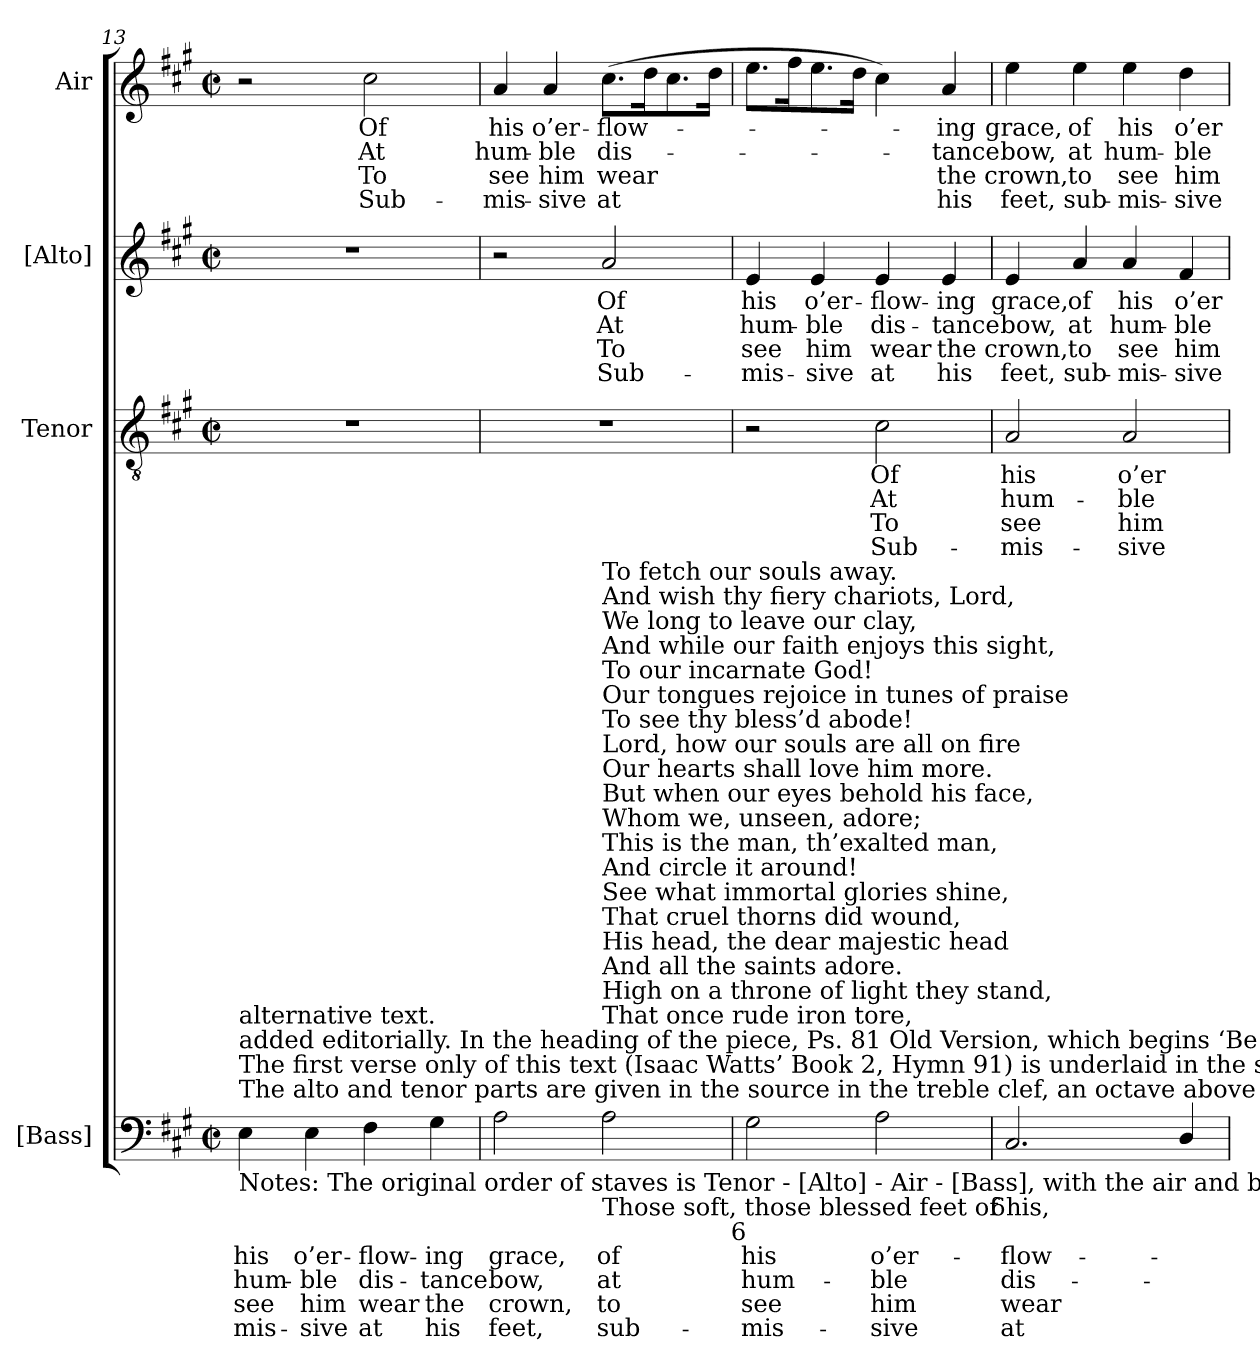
**kern	**text	**text	**text	**text	**kern	**text	**text	**text	**text	**kern	**text	**text	**text	**text	**kern	**text	**text	**text	**text
*part4	*part4	*part4	*part4	*part4	*part3	*part3	*part3	*part3	*part3	*part2	*part2	*part2	*part2	*part2	*part1	*part1	*part1	*part1	*part1
*staff4	*staff4	*staff4	*staff4	*staff4	*staff3	*staff3	*staff3	*staff3	*staff3	*staff2	*staff2	*staff2	*staff2	*staff2	*staff1	*staff1	*staff1	*staff1	*staff1
*I"[Bass]	*	*	*	*	*I"Tenor	*	*	*	*	*I"[Alto]	*	*	*	*	*I"Air	*	*	*	*
*I'B.	*	*	*	*	*I'T.	*	*	*	*	*I'A.	*	*	*	*	*	*	*	*	*
!!LO:PB:g=z
*clefF4	*	*	*	*	*clefGv2	*	*	*	*	*clefG2	*	*	*	*	*clefG2	*	*	*	*
*	*	*	*	*	*ITrd7c12	*	*	*	*	*	*	*	*	*	*	*	*	*	*
*k[f#c#g#]	*	*	*	*	*k[f#c#g#]	*	*	*	*	*k[f#c#g#]	*	*	*	*	*k[f#c#g#]	*	*	*	*
*A:	*	*	*	*	*A:	*	*	*	*	*A:	*	*	*	*	*A:	*	*	*	*
*M2/2	*	*	*	*	*M2/2	*	*	*	*	*M2/2	*	*	*	*	*M2/2	*	*	*	*
*met(c|)	*	*	*	*	*met(c|)	*	*	*	*	*met(c|)	*	*	*	*	*met(c|)	*	*	*	*
=13	=13	=13	=13	=13	=13	=13	=13	=13	=13	=13	=13	=13	=13	=13	=13	=13	=13	=13	=13
!LO:TX:b:t=Notes&colon; The original order of staves is Tenor - [Alto] - Air - [Bass], with the air and bass bracketed together.	!	!	!	!	!	!	!	!	!	!	!	!	!	!	!	!	!	!	!
!LO:TX:t=The alto and tenor parts are given in the source in the treble clef, an octave above sounding pitch.	!	!	!	!	!	!	!	!	!	!	!	!	!	!	!	!	!	!	!
!LO:TX:t=The first verse only of this text (Isaac Watts’ Book 2, Hymn 91) is underlaid in the source&colon; subsequent verses have been	!	!	!	!	!	!	!	!	!	!	!	!	!	!	!	!	!	!	!
!LO:TX:t=added editorially. In the heading of the piece, Ps. 81 Old Version, which begins ‘Be light and glad, in God rejoice’, as an	!	!	!	!	!	!	!	!	!	!	!	!	!	!	!	!	!	!	!
!LO:TX:t=alternative text.	!	!	!	!	!	!	!	!	!	!	!	!	!	!	!	!	!	!	!
!	!LO:LY:b:color=#000000	!LO:LY:b:color=#000000	!LO:LY:b:color=#000000	!LO:LY:b:color=#000000	!	!	!	!	!	!	!	!	!	!	!	!	!	!	!
4Ei\	his	hum-	-see	mis-	1r	.	.	.	.	1r	.	.	.	.	2r	.	.	.	.
!	!LO:LY:b:color=#000000	!LO:LY:b:color=#000000	!LO:LY:b:color=#000000	!LO:LY:b:color=#000000	!	!	!	!	!	!	!	!	!	!	!	!	!	!	!
4Ei\	o’er-	-ble	-him	sive	.	.	.	.	.	.	.	.	.	.	.	.	.	.	.
!	!LO:LY:b:color=#000000	!LO:LY:b:color=#000000	!LO:LY:b:color=#000000	!LO:LY:b:color=#000000	!	!	!	!	!	!	!	!	!	!	!	!	!	!	!
!	!	!	!	!	!	!	!	!	!	!	!	!	!	!	!	!LO:LY:b:color=#000000	!LO:LY:b:color=#000000	!LO:LY:b:color=#000000	!LO:LY:b:color=#000000
4F#i\	-flow-	dis-	wear	at	.	.	.	.	.	.	.	.	.	.	2cc#i\	Of	At	To	Sub-
!	!LO:LY:b:color=#000000	!LO:LY:b:color=#000000	!LO:LY:b:color=#000000	!LO:LY:b:color=#000000	!	!	!	!	!	!	!	!	!	!	!	!	!	!	!
4G#i\	-ing	-tance	the	his	.	.	.	.	.	.	.	.	.	.	.	.	.	.	.
=14	=14	=14	=14	=14	=14	=14	=14	=14	=14	=14	=14	=14	=14	=14	=14	=14	=14	=14	=14
!	!LO:LY:b:color=#000000	!LO:LY:b:color=#000000	!LO:LY:b:color=#000000	!LO:LY:b:color=#000000	!	!	!	!	!	!	!	!	!	!	!	!	!	!	!
!	!	!	!	!	!	!	!	!	!	!	!	!	!	!	!	!LO:LY:b:color=#000000	!LO:LY:b:color=#000000	!LO:LY:b:color=#000000	!LO:LY:b:color=#000000
2Ai\	grace,	bow,	crown,	feet,	1r	.	.	.	.	2r	.	.	.	.	4ai/	his	hum-	-see	mis-
!	!	!	!	!	!	!	!	!	!	!	!	!	!	!	!	!LO:LY:b:color=#000000	!LO:LY:b:color=#000000	!LO:LY:b:color=#000000	!LO:LY:b:color=#000000
.	.	.	.	.	.	.	.	.	.	.	.	.	.	.	4ai/	o’er-	-ble	-him	sive
!	!LO:LY:b:color=#000000	!LO:LY:b:color=#000000	!LO:LY:b:color=#000000	!LO:LY:b:color=#000000	!	!	!	!	!	!	!	!	!	!	!	!	!	!	!
!	!	!	!	!	!	!	!	!	!	!	!LO:LY:b:color=#000000	!LO:LY:b:color=#000000	!LO:LY:b:color=#000000	!LO:LY:b:color=#000000	!	!	!	!	!
!LO:TX:b:t=Those soft, those blessed feet of his,	!	!	!	!	!	!	!	!	!	!	!	!	!	!	!	!	!	!	!
!LO:TX:t=That once rude iron tore,	!	!	!	!	!	!	!	!	!	!	!	!	!	!	!	!	!	!	!
!LO:TX:t=High on a throne of light they stand,	!	!	!	!	!	!	!	!	!	!	!	!	!	!	!	!	!	!	!
!LO:TX:t=And all the saints adore.	!	!	!	!	!	!	!	!	!	!	!	!	!	!	!	!	!	!	!
!LO:TX:t=His head, the dear majestic head	!	!	!	!	!	!	!	!	!	!	!	!	!	!	!	!	!	!	!
!LO:TX:t=That cruel thorns did wound,	!	!	!	!	!	!	!	!	!	!	!	!	!	!	!	!	!	!	!
!LO:TX:t=See what immortal glories shine,	!	!	!	!	!	!	!	!	!	!	!	!	!	!	!	!	!	!	!
!LO:TX:t=And circle it around!	!	!	!	!	!	!	!	!	!	!	!	!	!	!	!	!	!	!	!
!LO:TX:t=This is the man, th’exalted man,	!	!	!	!	!	!	!	!	!	!	!	!	!	!	!	!	!	!	!
!LO:TX:t=Whom we, unseen, adore;	!	!	!	!	!	!	!	!	!	!	!	!	!	!	!	!	!	!	!
!LO:TX:t=But when our eyes behold his face,	!	!	!	!	!	!	!	!	!	!	!	!	!	!	!	!	!	!	!
!LO:TX:t=Our hearts shall love him more.	!	!	!	!	!	!	!	!	!	!	!	!	!	!	!	!	!	!	!
!LO:TX:t=Lord, how our souls are all on fire	!	!	!	!	!	!	!	!	!	!	!	!	!	!	!	!	!	!	!
!LO:TX:t=To see thy bless’d abode!	!	!	!	!	!	!	!	!	!	!	!	!	!	!	!	!	!	!	!
!LO:TX:t=Our tongues rejoice in tunes of praise	!	!	!	!	!	!	!	!	!	!	!	!	!	!	!	!	!	!	!
!LO:TX:t=To our incarnate God!	!	!	!	!	!	!	!	!	!	!	!	!	!	!	!	!	!	!	!
!LO:TX:t=And while our faith enjoys this sight,	!	!	!	!	!	!	!	!	!	!	!	!	!	!	!	!	!	!	!
!LO:TX:t=We long to leave our clay,	!	!	!	!	!	!	!	!	!	!	!	!	!	!	!	!	!	!	!
!LO:TX:t=And wish thy fiery chariots, Lord,	!	!	!	!	!	!	!	!	!	!	!	!	!	!	!	!	!	!	!
!LO:TX:t=To fetch our souls away.	!	!	!	!	!	!	!	!	!	!	!	!	!	!	!	!	!	!	!
!	!	!	!	!	!	!	!	!	!	!	!	!	!	!	!	!LO:LY:b:color=#000000	!LO:LY:b:color=#000000	!LO:LY:b:color=#000000	!LO:LY:b:color=#000000
2Ai\	of	at	to	sub-	.	.	.	.	.	2ai/	Of	At	To	Sub-	(8.cc#i\L	-flow-	dis-	wear	at
.	.	.	.	.	.	.	.	.	.	.	.	.	.	.	16ddi\K	.	.	.	.
.	.	.	.	.	.	.	.	.	.	.	.	.	.	.	8.cc#i\	.	.	.	.
.	.	.	.	.	.	.	.	.	.	.	.	.	.	.	16ddi\Jk	.	.	.	.
=15	=15	=15	=15	=15	=15	=15	=15	=15	=15	=15	=15	=15	=15	=15	=15	=15	=15	=15	=15
!	!LO:LY:b:color=#000000	!LO:LY:b:color=#000000	!LO:LY:b:color=#000000	!LO:LY:b:color=#000000	!	!	!	!	!	!	!	!	!	!	!	!	!	!	!
!LO:TX:b:rj:t=6	!	!	!	!	!	!	!	!	!	!	!	!	!	!	!	!	!	!	!
!	!	!	!	!	!	!	!	!	!	!	!LO:LY:b:color=#000000	!LO:LY:b:color=#000000	!LO:LY:b:color=#000000	!LO:LY:b:color=#000000	!	!	!	!	!
2G#i\	his	hum-	-see	mis-	2r	.	.	.	.	4ei/	his	hum-	-see	mis-	8.eei\L	.	.	.	.
.	.	.	.	.	.	.	.	.	.	.	.	.	.	.	16ff#i\K	.	.	.	.
!	!	!	!	!	!	!	!	!	!	!	!LO:LY:b:color=#000000	!LO:LY:b:color=#000000	!LO:LY:b:color=#000000	!LO:LY:b:color=#000000	!	!	!	!	!
.	.	.	.	.	.	.	.	.	.	4ei/	o’er-	-ble	-him	sive	8.eei\	.	.	.	.
.	.	.	.	.	.	.	.	.	.	.	.	.	.	.	16ddi\Jk	.	.	.	.
!	!LO:LY:b:color=#000000	!LO:LY:b:color=#000000	!LO:LY:b:color=#000000	!LO:LY:b:color=#000000	!	!	!	!	!	!	!	!	!	!	!	!	!	!	!
!	!	!	!	!	!	!LO:LY:b:color=#000000	!LO:LY:b:color=#000000	!LO:LY:b:color=#000000	!LO:LY:b:color=#000000	!	!	!	!	!	!	!	!	!	!
!	!	!	!	!	!	!	!	!	!	!	!LO:LY:b:color=#000000	!LO:LY:b:color=#000000	!LO:LY:b:color=#000000	!LO:LY:b:color=#000000	!	!	!	!	!
2Ai\	o’er-	-ble	-him	sive	2C#i\	Of	At	To	Sub-	4ei/	-flow-	dis-	wear	at	4cc#i\)	.	.	.	.
!	!	!	!	!	!	!	!	!	!	!	!LO:LY:b:color=#000000	!LO:LY:b:color=#000000	!LO:LY:b:color=#000000	!LO:LY:b:color=#000000	!	!	!	!	!
!	!	!	!	!	!	!	!	!	!	!	!	!	!	!	!	!LO:LY:b:color=#000000	!LO:LY:b:color=#000000	!LO:LY:b:color=#000000	!LO:LY:b:color=#000000
.	.	.	.	.	.	.	.	.	.	4ei/	-ing	-tance	the	his	4ai/	-ing	-tance	the	his
=16	=16	=16	=16	=16	=16	=16	=16	=16	=16	=16	=16	=16	=16	=16	=16	=16	=16	=16	=16
!	!LO:LY:b:color=#000000	!LO:LY:b:color=#000000	!LO:LY:b:color=#000000	!LO:LY:b:color=#000000	!	!	!	!	!	!	!	!	!	!	!	!	!	!	!
!	!	!	!	!	!	!LO:LY:b:color=#000000	!LO:LY:b:color=#000000	!LO:LY:b:color=#000000	!LO:LY:b:color=#000000	!	!	!	!	!	!	!	!	!	!
!	!	!	!	!	!	!	!	!	!	!	!LO:LY:b:color=#000000	!LO:LY:b:color=#000000	!LO:LY:b:color=#000000	!LO:LY:b:color=#000000	!	!	!	!	!
!LO:TX:b:rj:t=6	!	!	!	!	!	!	!	!	!	!	!	!	!	!	!	!	!	!	!
!	!	!	!	!	!	!	!	!	!	!	!	!	!	!	!	!LO:LY:b:color=#000000	!LO:LY:b:color=#000000	!LO:LY:b:color=#000000	!LO:LY:b:color=#000000
2.C#i/	-flow-	dis-	wear	at	2AAi/	his	hum-	-see	mis-	4ei/	grace,	bow,	crown,	feet,	4eei\	grace,	bow,	crown,	feet,
!	!	!	!	!	!	!	!	!	!	!	!LO:LY:b:color=#000000	!LO:LY:b:color=#000000	!LO:LY:b:color=#000000	!LO:LY:b:color=#000000	!	!	!	!	!
!	!	!	!	!	!	!	!	!	!	!	!	!	!	!	!	!LO:LY:b:color=#000000	!LO:LY:b:color=#000000	!LO:LY:b:color=#000000	!LO:LY:b:color=#000000
.	.	.	.	.	.	.	.	.	.	4ai/	of	at	to	sub-	4eei\	of	at	to	sub-
!	!	!	!	!	!	!LO:LY:b:color=#000000	!LO:LY:b:color=#000000	!LO:LY:b:color=#000000	!LO:LY:b:color=#000000	!	!	!	!	!	!	!	!	!	!
!	!	!	!	!	!	!	!	!	!	!	!LO:LY:b:color=#000000	!LO:LY:b:color=#000000	!LO:LY:b:color=#000000	!LO:LY:b:color=#000000	!	!	!	!	!
!	!	!	!	!	!	!	!	!	!	!	!	!	!	!	!	!LO:LY:b:color=#000000	!LO:LY:b:color=#000000	!LO:LY:b:color=#000000	!LO:LY:b:color=#000000
.	.	.	.	.	2AAi/	o’er-	-ble	-him	sive	4ai/	his	hum-	-see	mis-	4eei\	his	hum-	-see	mis-
!	!	!	!	!	!	!	!	!	!	!	!LO:LY:b:color=#000000	!LO:LY:b:color=#000000	!LO:LY:b:color=#000000	!LO:LY:b:color=#000000	!	!	!	!	!
!	!	!	!	!	!	!	!	!	!	!	!	!	!	!	!	!LO:LY:b:color=#000000	!LO:LY:b:color=#000000	!LO:LY:b:color=#000000	!LO:LY:b:color=#000000
4Di/	.	.	.	.	.	.	.	.	.	4f#i/	o’er-	-ble	-him	sive	4ddi\	o’er-	-ble	-him	sive
=	=	=	=	=	=	=	=	=	=	=	=	=	=	=	=	=	=	=	=
*-	*-	*-	*-	*-	*-	*-	*-	*-	*-	*-	*-	*-	*-	*-	*-	*-	*-	*-	*-
